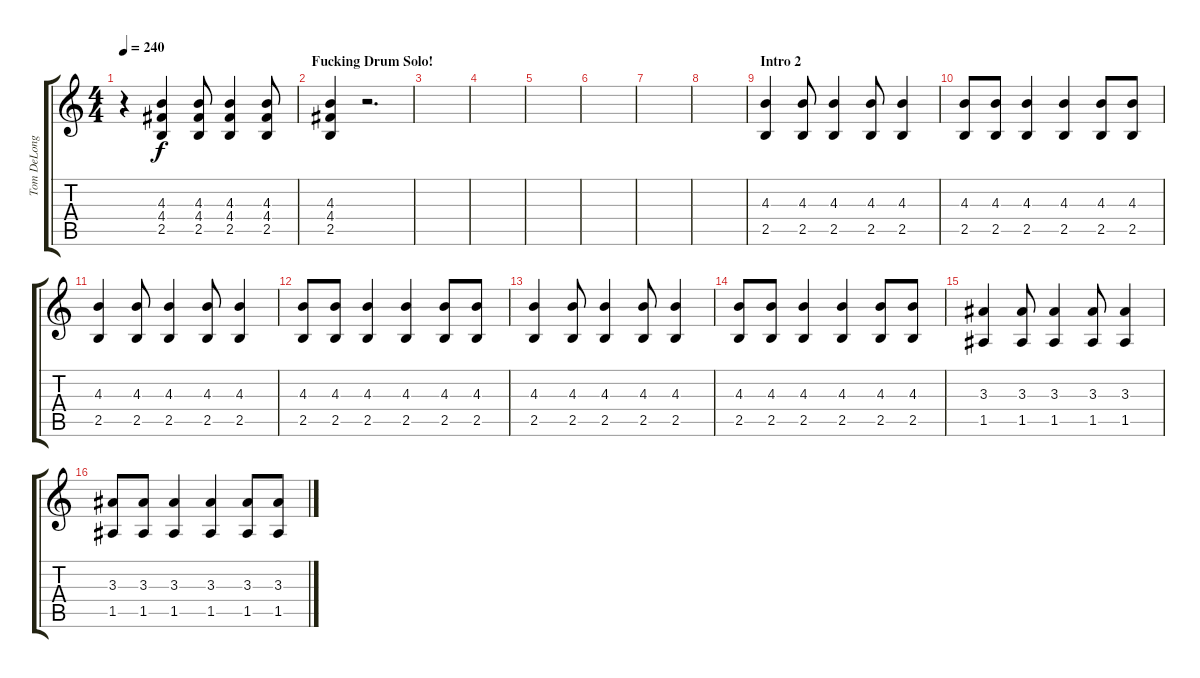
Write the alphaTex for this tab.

\track ("Tom DeLonge - Guitar 2" "Tom DeLong") {instrument distortionguitar}
\staff {score tabs}
\tuning (E4 B3 G3 D3 A2 E2) {hide}
\ts (4 4)
\tempo 240
\clef g2
\ks c
r.4{dy f} (4.3 4.4 2.5).4 (4.3 4.4 2.5).8 (4.3 4.4 2.5).4 (4.3 4.4 2.5).8 |
\section ("" "Fucking Drum Solo!")
(4.3 4.4 2.5).4 r.2{d} |
|
|
|
|
|
|
\section ("" "Intro 2")
(4.3 2.5).4{volume 10} (4.3 2.5).8 (4.3 2.5).4 (4.3 2.5).8 (4.3 2.5).4 |
(4.3 2.5).8 (4.3 2.5).8 (4.3 2.5).4 (4.3 2.5).4 (4.3 2.5).8 (4.3 2.5).8 |
(4.3 2.5).4 (4.3 2.5).8 (4.3 2.5).4 (4.3 2.5).8 (4.3 2.5).4 |
(4.3 2.5).8 (4.3 2.5).8 (4.3 2.5).4 (4.3 2.5).4 (4.3 2.5).8 (4.3 2.5).8 |
(4.3 2.5).4 (4.3 2.5).8 (4.3 2.5).4 (4.3 2.5).8 (4.3 2.5).4 |
(4.3 2.5).8 (4.3 2.5).8 (4.3 2.5).4 (4.3 2.5).4 (4.3 2.5).8 (4.3 2.5).8 |
(3.3 1.5).4 (3.3 1.5).8 (3.3 1.5).4 (3.3 1.5).8 (3.3 1.5).4 |
(3.3 1.5).8 (3.3 1.5).8 (3.3 1.5).4 (3.3 1.5).4 (3.3 1.5).8 (3.3 1.5).8
